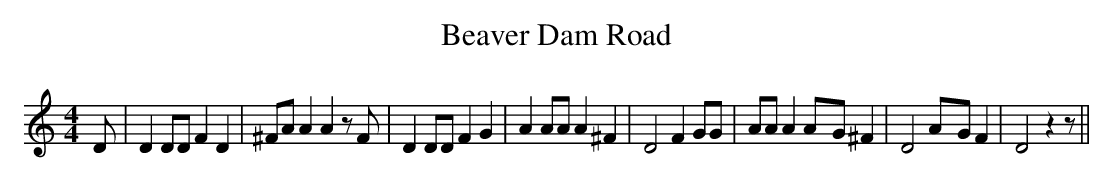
X:1
T:Beaver Dam Road
M:4/4
L:1/8
K:C
 D| D2 DD F2 D2| ^FA A2 A2 z F| D2 DD F2 G2| A2 AA A2 ^F2| D4 F2 GG|\
 AA A2A-G ^F2| D4A-G F2| D4 z2 z||
